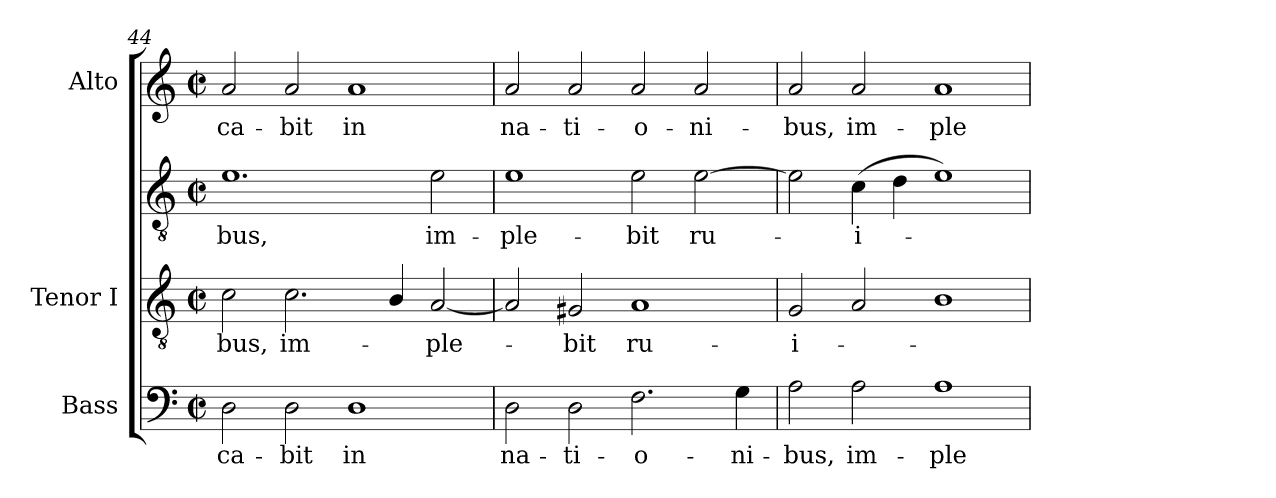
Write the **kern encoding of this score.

**kern	**text	**kern	**text	**kern	**text	**kern	**text
*part3	*part3	*part2	*part2	*part2	*part2	*part1	*part1
*staff4	*staff4	*staff3	*staff3	*staff2	*staff2	*staff1	*staff1
*I"Bass	*	*I"Tenor I	*	*	*	*I"Alto	*
*I'B	*	*I'T	*	*	*	*I'A	*
*clefF4	*	*clefGv2	*	*clefGv2	*	*clefG2	*
*k[]	*	*k[]	*	*k[]	*	*k[]	*
*C:	*	*C:	*	*C:	*	*C:	*
*M4/2	*	*M4/2	*	*M4/2	*	*M4/2	*
*met(c|)	*	*met(c|)	*	*met(c|)	*	*met(c|)	*
=44	=44	=44	=44	=44	=44	=44	=44
!	!LO:LY:b	!	!LO:LY:b	!	!LO:LY:b	!	!LO:LY:b
2D	-ca-	2c	-bus,	1.e	-bus,	2a	-ca-
!	!LO:LY:b	!	!LO:LY:b	!	!	!	!LO:LY:b
2D	-bit	2.c	im-	.	.	2a	-bit
!	!LO:LY:b	!	!	!	!	!	!LO:LY:b
1D	in	.	.	.	.	1a	in
.	.	4B/	.	.	.	.	.
!	!	!	!LO:LY:b	!	!LO:LY:b	!	!
.	.	[2A	ple-	2e	im-	.	.
=45	=45	=45	=45	=45	=45	=45	=45
!	!LO:LY:b	!	!	!	!LO:LY:b	!	!LO:LY:b
2D	na-	2A]	.	1e	ple-	2a	na-
!	!LO:LY:b	!	!LO:LY:b	!	!	!	!LO:LY:b
2D	-ti-	2G#X	bit	.	.	2a	-ti-
!	!LO:LY:b	!	!LO:LY:b	!	!LO:LY:b	!	!LO:LY:b
2.F	-o-	1A	ru-	2e	-bit	2a	-o-
!	!	!	!	!	!LO:LY:b	!	!LO:LY:b
.	.	.	.	[2e	ru-	2a	-ni-
!	!LO:LY:b	!	!	!	!	!	!
4G	-ni-	.	.	.	.	.	.
=46	=46	=46	=46	=46	=46	=46	=46
!	!LO:LY:b	!	!LO:LY:b	!	!	!	!LO:LY:b
2A	-bus,	2G	i-	2e]	.	2a	-bus,
!	!LO:LY:b	!	!	!	!LO:LY:b	!	!LO:LY:b
2A	im-	2A	.	(>4c	-i-	2a	im-
.	.	.	.	4d	.	.	.
!	!LO:LY:b	!	!	!	!	!	!LO:LY:b
1A	-ple-	1B	.	1e)	.	1a	-ple-
=	=	=	=	=	=	=	=
*-	*-	*-	*-	*-	*-	*-	*-
